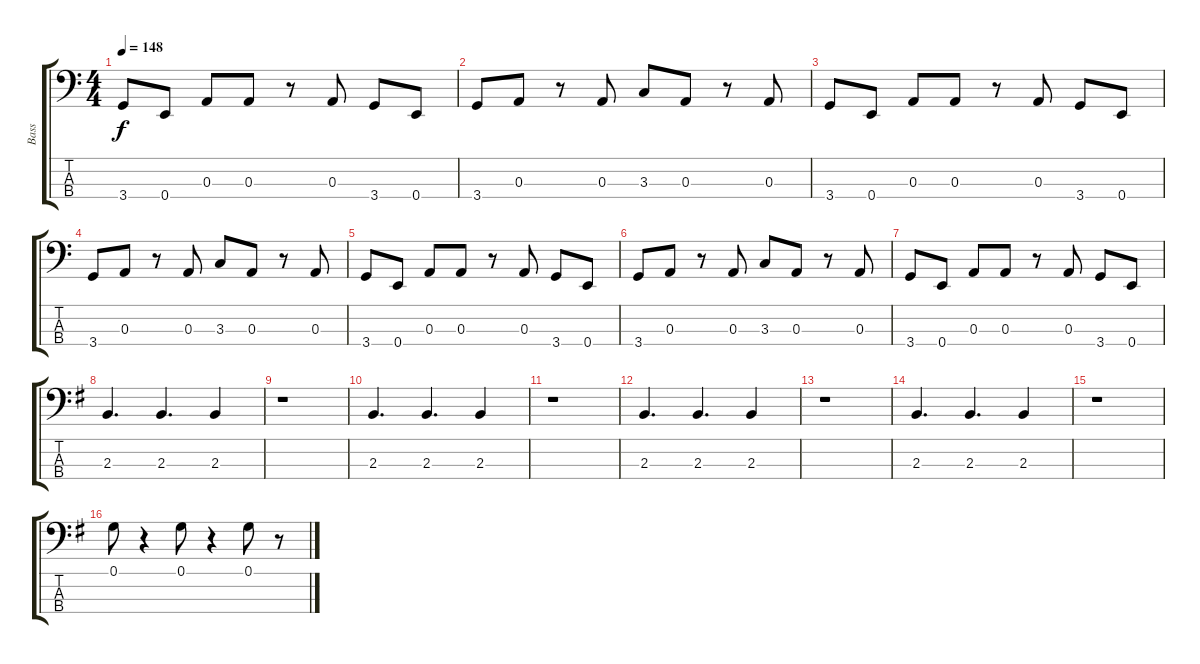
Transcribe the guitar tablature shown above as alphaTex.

\track ("Bass" "Bass") {instrument electricbassfinger}
\staff {score tabs}
\tuning (G2 D2 A1 E1) {hide}
\ts (4 4)
\tempo 148
\clef f4
\ks aminor
3.4.8{dy f} 0.4.8 0.3.8 0.3.8 r.8 0.3.8 3.4.8 0.4.8 |
3.4.8 0.3.8 r.8 0.3.8 3.3.8 0.3.8 r.8 0.3.8 |
3.4.8 0.4.8 0.3.8 0.3.8 r.8 0.3.8 3.4.8 0.4.8 |
3.4.8 0.3.8 r.8 0.3.8 3.3.8 0.3.8 r.8 0.3.8 |
3.4.8 0.4.8 0.3.8 0.3.8 r.8 0.3.8 3.4.8 0.4.8 |
3.4.8 0.3.8 r.8 0.3.8 3.3.8 0.3.8 r.8 0.3.8 |
3.4.8 0.4.8 0.3.8 0.3.8 r.8 0.3.8 3.4.8 0.4.8 |
\ks g
2.3.4{d} 2.3.4{d} 2.3.4 |
r.1 |
2.3.4{d} 2.3.4{d} 2.3.4 |
r.1 |
2.3.4{d} 2.3.4{d} 2.3.4 |
r.1 |
2.3.4{d} 2.3.4{d} 2.3.4 |
r.1 |
0.1.8 r.4 0.1.8 r.4 0.1.8 r.8
